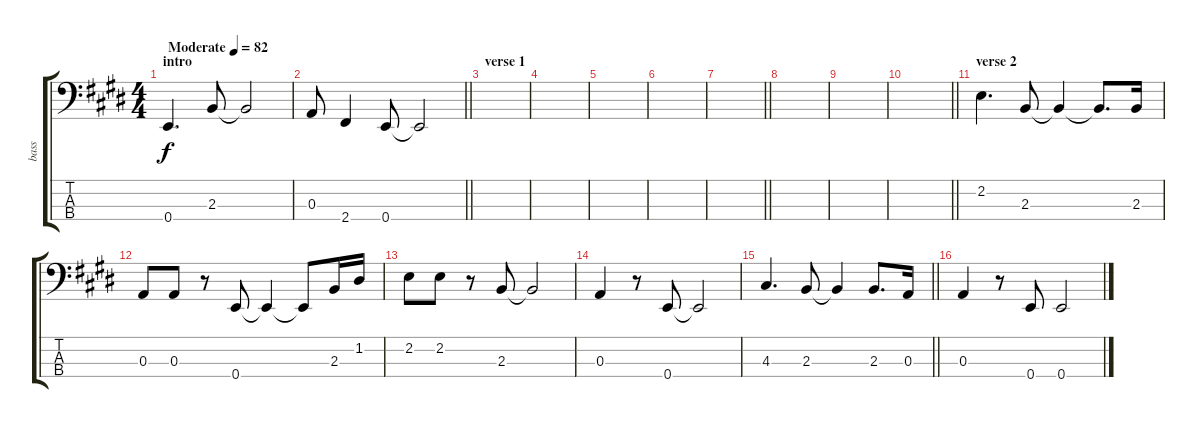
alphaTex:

\track ("bass" "bass") {instrument electricbassfinger}
\staff {score tabs}
\tuning (G2 D2 A1 E1) {hide}
\ts (4 4)
\section ("" "intro")
\tempo (82 "Moderate")
\clef f4
\ks e
0.4.4{d dy f instrument electricbassfinger} 2.3.8 2.3{t}.2 |
\barLineRight lightlight
0.3.8 2.4.4 0.4.8 0.4{t}.2 |
\section ("" "verse 1")
|
|
|
|
\barLineRight lightlight
|
|
|
\barLineRight lightlight
|
\section ("" "verse 2")
2.2.4{d} 2.3.8 2.3{t}.4 2.3{t}.8{d} 2.3.16 |
0.3.8 0.3.8 r.8 0.4.8 0.4{t}.4 0.4{t}.8 2.3.16 1.2.16 |
2.2.8 2.2.8 r.8 2.3.8 2.3{t}.2 |
0.3.4 r.8 0.4.8 0.4{t}.2 |
\barLineRight lightlight
4.3.4{d} 2.3.8 2.3{t}.4 2.3.8{d} 0.3.16 |
0.3.4 r.8 0.4.8 0.4.2
